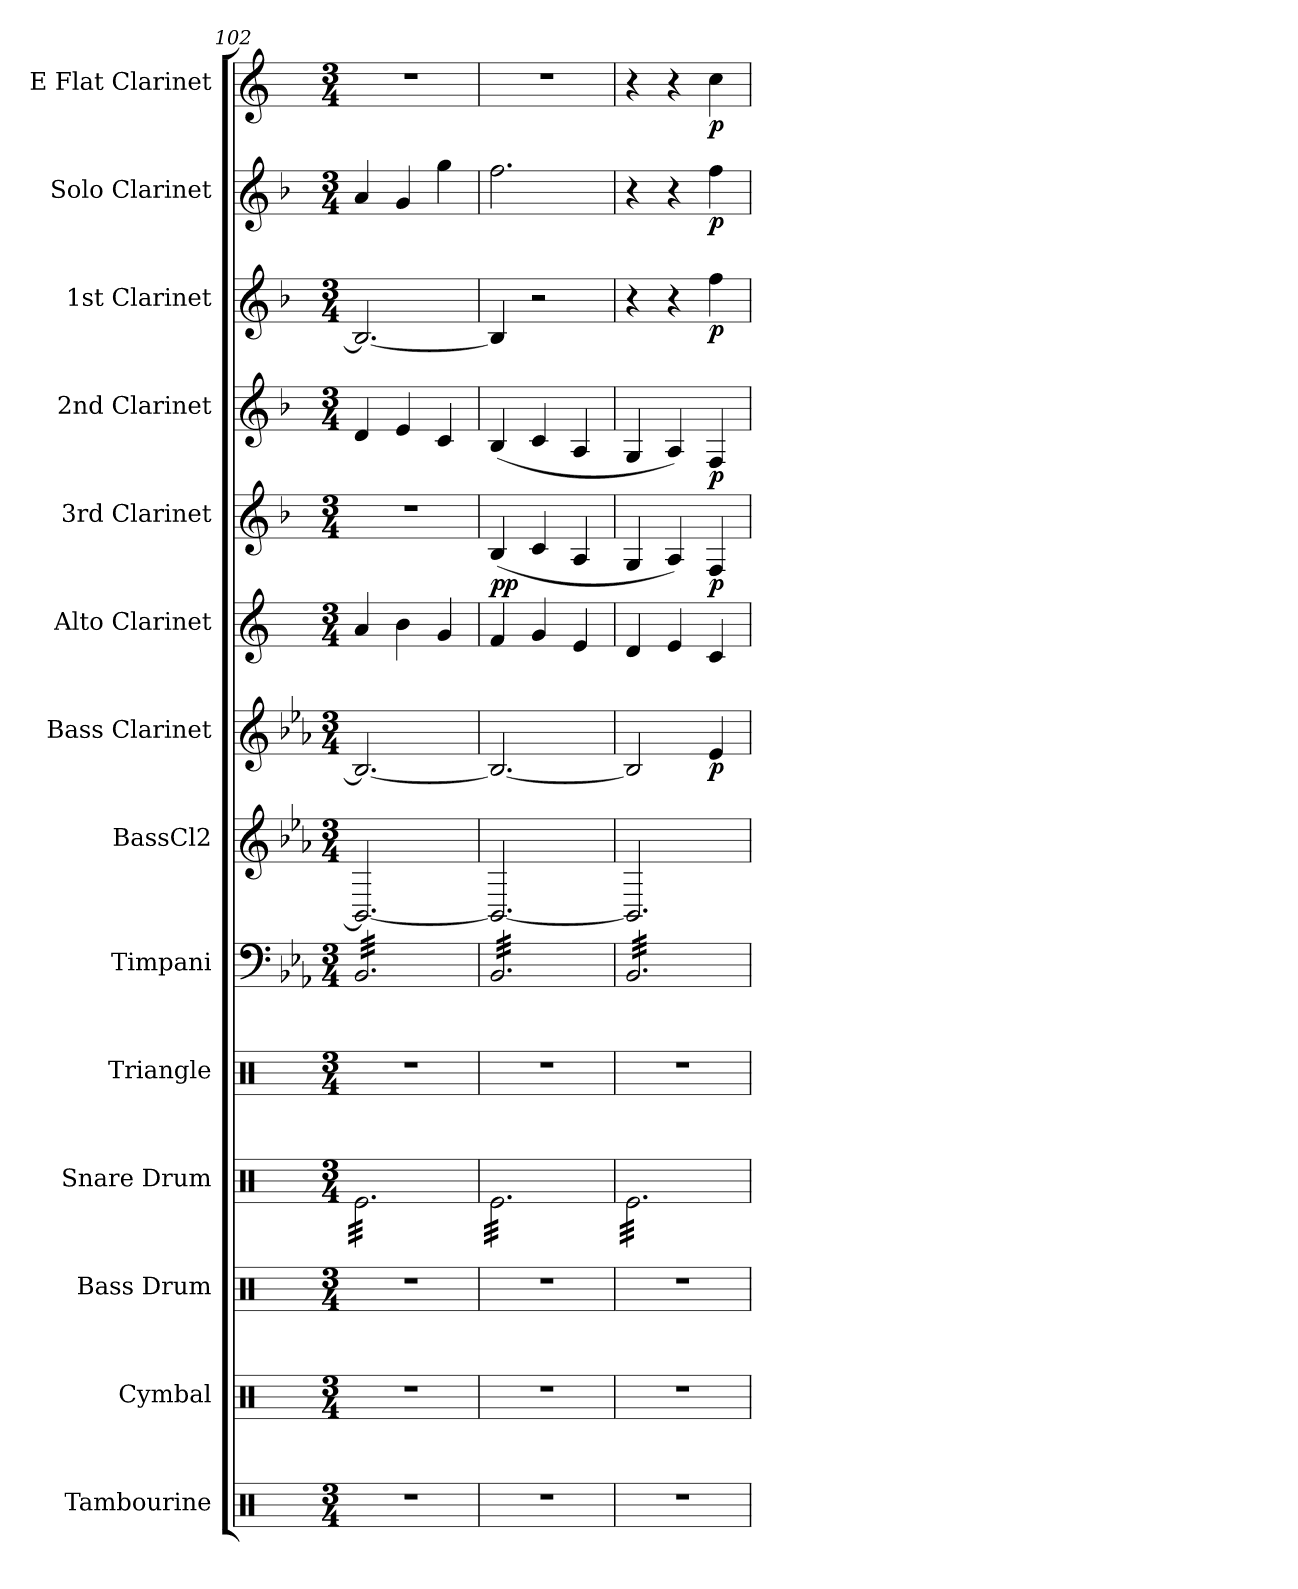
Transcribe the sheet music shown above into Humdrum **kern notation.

**kern	**kern	**kern	**kern	**kern	**kern	**kern	**kern	**dynam	**kern	**kern	**dynam	**kern	**dynam	**kern	**dynam	**kern	**dynam	**kern	**dynam
*part14	*part13	*part12	*part11	*part10	*part9	*part8	*part7	*part7	*part6	*part5	*part5	*part4	*part4	*part3	*part3	*part2	*part2	*part1	*part1
*staff14	*staff13	*staff12	*staff11	*staff10	*staff9	*staff8	*staff7	*staff7	*staff6	*staff5	*staff5	*staff4	*staff4	*staff3	*staff3	*staff2	*staff2	*staff1	*staff1
*I"Tambourine	*I"Cymbal	*I"Bass Drum	*I"Snare Drum	*I"Triangle	*I"Timpani	*I"BassCl2	*I"Bass Clarinet	*	*I"Alto Clarinet	*I"3rd Clarinet	*	*I"2nd Clarinet	*	*I"1st Clarinet	*	*I"Solo Clarinet	*	*I"E Flat Clarinet	*
*I'Tamb.	*I'Cym.	*I'B. Dr.	*I'Sn. Dr.	*I'Trgl.	*I'Timp.	*I'B. Cl2	*I'B. Cl.	*	*I'A. Cl.	*I'3rdCl.	*	*I'2nd Cl.	*	*I'1stCl.	*	*I'SoloCl.	*	*	*
*clefX	*clefX	*clefX	*clefX	*clefX	*clefF4	*clefG2	*clefG2	*	*clefG2	*clefG2	*	*clefG2	*	*clefG2	*	*clefG2	*	*clefG2	*
*	*	*	*	*	*	*ITrd8c14	*ITrd8c14	*	*ITrd5c9	*ITrd1c2	*	*ITrd1c2	*	*ITrd1c2	*	*ITrd1c2	*	*ITrd-2c-3	*
*k[]	*k[]	*k[]	*k[]	*k[]	*k[b-e-a-]	*k[b-e-a-]	*k[b-e-a-]	*	*k[b-e-a-]	*k[b-e-a-]	*	*k[b-e-a-]	*	*k[b-e-a-]	*	*k[b-e-a-]	*	*k[b-e-a-]	*
*M3/4	*M3/4	*M3/4	*M3/4	*M3/4	*M3/4	*M3/4	*M3/4	*	*M3/4	*M3/4	*	*M3/4	*	*M3/4	*	*M3/4	*	*M3/4	*
=102	=102	=102	=102	=102	=102	=102	=102	=102	=102	=102	=102	=102	=102	=102	=102	=102	=102	=102	=102
*	*	*	*tremolo	*	*	*	*	*	*	*	*	*	*	*	*	*	*	*	*
*	*	*	*	*	*tremolo	*	*	*	*	*	*	*	*	*	*	*	*	*	*
2.r	2.r	2.r	32Re\LLL	2.r	32BB-/LLL	2.BBB-/_	2.BB-/_	.	4c/	2.r	.	4c/	.	2.A-/_	.	4g/	.	2.r	.
.	.	.	32Re\	.	32BB-/	.	.	.	.	.	.	.	.	.	.	.	.	.	.
.	.	.	32Re\	.	32BB-/	.	.	.	.	.	.	.	.	.	.	.	.	.	.
.	.	.	32Re\	.	32BB-/	.	.	.	.	.	.	.	.	.	.	.	.	.	.
.	.	.	32Re\	.	32BB-/	.	.	.	.	.	.	.	.	.	.	.	.	.	.
.	.	.	32Re\	.	32BB-/	.	.	.	.	.	.	.	.	.	.	.	.	.	.
.	.	.	32Re\	.	32BB-/	.	.	.	.	.	.	.	.	.	.	.	.	.	.
.	.	.	32Re\	.	32BB-/	.	.	.	.	.	.	.	.	.	.	.	.	.	.
.	.	.	32Re\	.	32BB-/	.	.	.	4d\	.	.	4d/	.	.	.	4f/	.	.	.
.	.	.	32Re\	.	32BB-/	.	.	.	.	.	.	.	.	.	.	.	.	.	.
.	.	.	32Re\	.	32BB-/	.	.	.	.	.	.	.	.	.	.	.	.	.	.
.	.	.	32Re\	.	32BB-/	.	.	.	.	.	.	.	.	.	.	.	.	.	.
.	.	.	32Re\	.	32BB-/	.	.	.	.	.	.	.	.	.	.	.	.	.	.
.	.	.	32Re\	.	32BB-/	.	.	.	.	.	.	.	.	.	.	.	.	.	.
.	.	.	32Re\	.	32BB-/	.	.	.	.	.	.	.	.	.	.	.	.	.	.
.	.	.	32Re\	.	32BB-/	.	.	.	.	.	.	.	.	.	.	.	.	.	.
.	.	.	32Re\	.	32BB-/	.	.	.	4B-/	.	.	4B-/	.	.	.	4ff\	.	.	.
.	.	.	32Re\	.	32BB-/	.	.	.	.	.	.	.	.	.	.	.	.	.	.
.	.	.	32Re\	.	32BB-/	.	.	.	.	.	.	.	.	.	.	.	.	.	.
.	.	.	32Re\	.	32BB-/	.	.	.	.	.	.	.	.	.	.	.	.	.	.
.	.	.	32Re\	.	32BB-/	.	.	.	.	.	.	.	.	.	.	.	.	.	.
.	.	.	32Re\	.	32BB-/	.	.	.	.	.	.	.	.	.	.	.	.	.	.
.	.	.	32Re\	.	32BB-/	.	.	.	.	.	.	.	.	.	.	.	.	.	.
.	.	.	32Re\JJJ	.	32BB-/JJJ	.	.	.	.	.	.	.	.	.	.	.	.	.	.
=103	=103	=103	=103	=103	=103	=103	=103	=103	=103	=103	=103	=103	=103	=103	=103	=103	=103	=103	=103
!	!	!	!	!	!	!	!	!	!	!	!LO:DY:b	!	!	!	!	!	!	!	!
2.r	2.r	2.r	32Re\LLL	2.r	32BB-/LLL	2.BBB-/_	2.BB-/_	.	4A-/	(4A-/	pp	(4A-/	.	4A-/]	.	2.ee-\	.	2.r	.
.	.	.	32Re\	.	32BB-/	.	.	.	.	.	.	.	.	.	.	.	.	.	.
.	.	.	32Re\	.	32BB-/	.	.	.	.	.	.	.	.	.	.	.	.	.	.
.	.	.	32Re\	.	32BB-/	.	.	.	.	.	.	.	.	.	.	.	.	.	.
.	.	.	32Re\	.	32BB-/	.	.	.	.	.	.	.	.	.	.	.	.	.	.
.	.	.	32Re\	.	32BB-/	.	.	.	.	.	.	.	.	.	.	.	.	.	.
.	.	.	32Re\	.	32BB-/	.	.	.	.	.	.	.	.	.	.	.	.	.	.
.	.	.	32Re\	.	32BB-/	.	.	.	.	.	.	.	.	.	.	.	.	.	.
.	.	.	32Re\	.	32BB-/	.	.	.	4B-/	4B-/	.	4B-/	.	2r	.	.	.	.	.
.	.	.	32Re\	.	32BB-/	.	.	.	.	.	.	.	.	.	.	.	.	.	.
.	.	.	32Re\	.	32BB-/	.	.	.	.	.	.	.	.	.	.	.	.	.	.
.	.	.	32Re\	.	32BB-/	.	.	.	.	.	.	.	.	.	.	.	.	.	.
.	.	.	32Re\	.	32BB-/	.	.	.	.	.	.	.	.	.	.	.	.	.	.
.	.	.	32Re\	.	32BB-/	.	.	.	.	.	.	.	.	.	.	.	.	.	.
.	.	.	32Re\	.	32BB-/	.	.	.	.	.	.	.	.	.	.	.	.	.	.
.	.	.	32Re\	.	32BB-/	.	.	.	.	.	.	.	.	.	.	.	.	.	.
.	.	.	32Re\	.	32BB-/	.	.	.	4G/	4G/	.	4G/	.	.	.	.	.	.	.
.	.	.	32Re\	.	32BB-/	.	.	.	.	.	.	.	.	.	.	.	.	.	.
.	.	.	32Re\	.	32BB-/	.	.	.	.	.	.	.	.	.	.	.	.	.	.
.	.	.	32Re\	.	32BB-/	.	.	.	.	.	.	.	.	.	.	.	.	.	.
.	.	.	32Re\	.	32BB-/	.	.	.	.	.	.	.	.	.	.	.	.	.	.
.	.	.	32Re\	.	32BB-/	.	.	.	.	.	.	.	.	.	.	.	.	.	.
.	.	.	32Re\	.	32BB-/	.	.	.	.	.	.	.	.	.	.	.	.	.	.
.	.	.	32Re\JJJ	.	32BB-/JJJ	.	.	.	.	.	.	.	.	.	.	.	.	.	.
=104	=104	=104	=104	=104	=104	=104	=104	=104	=104	=104	=104	=104	=104	=104	=104	=104	=104	=104	=104
2.r	2.r	2.r	32Re\LLL	2.r	32BB-/LLL	2.BBB-/]	2BB-/]	.	4F/	4F/	.	4F/	.	4r	.	4r	.	4r	.
.	.	.	32Re\	.	32BB-/	.	.	.	.	.	.	.	.	.	.	.	.	.	.
.	.	.	32Re\	.	32BB-/	.	.	.	.	.	.	.	.	.	.	.	.	.	.
.	.	.	32Re\	.	32BB-/	.	.	.	.	.	.	.	.	.	.	.	.	.	.
.	.	.	32Re\	.	32BB-/	.	.	.	.	.	.	.	.	.	.	.	.	.	.
.	.	.	32Re\	.	32BB-/	.	.	.	.	.	.	.	.	.	.	.	.	.	.
.	.	.	32Re\	.	32BB-/	.	.	.	.	.	.	.	.	.	.	.	.	.	.
.	.	.	32Re\	.	32BB-/	.	.	.	.	.	.	.	.	.	.	.	.	.	.
.	.	.	32Re\	.	32BB-/	.	.	.	4G/	4G/)	.	4G/)	.	4r	.	4r	.	4r	.
.	.	.	32Re\	.	32BB-/	.	.	.	.	.	.	.	.	.	.	.	.	.	.
.	.	.	32Re\	.	32BB-/	.	.	.	.	.	.	.	.	.	.	.	.	.	.
.	.	.	32Re\	.	32BB-/	.	.	.	.	.	.	.	.	.	.	.	.	.	.
.	.	.	32Re\	.	32BB-/	.	.	.	.	.	.	.	.	.	.	.	.	.	.
.	.	.	32Re\	.	32BB-/	.	.	.	.	.	.	.	.	.	.	.	.	.	.
.	.	.	32Re\	.	32BB-/	.	.	.	.	.	.	.	.	.	.	.	.	.	.
.	.	.	32Re\	.	32BB-/	.	.	.	.	.	.	.	.	.	.	.	.	.	.
!	!	!	!	!	!	!	!	!LO:DY:b	!	!	!LO:DY:b	!	!LO:DY:b	!	!LO:DY:b	!	!LO:DY:b	!	!LO:DY:b
.	.	.	32Re\	.	32BB-/	.	4E-/	p	4E-/	4E-/	p	4E-/	p	4ee-\	p	4ee-\	p	4ee-\	p
.	.	.	32Re\	.	32BB-/	.	.	.	.	.	.	.	.	.	.	.	.	.	.
.	.	.	32Re\	.	32BB-/	.	.	.	.	.	.	.	.	.	.	.	.	.	.
.	.	.	32Re\	.	32BB-/	.	.	.	.	.	.	.	.	.	.	.	.	.	.
.	.	.	32Re\	.	32BB-/	.	.	.	.	.	.	.	.	.	.	.	.	.	.
.	.	.	32Re\	.	32BB-/	.	.	.	.	.	.	.	.	.	.	.	.	.	.
.	.	.	32Re\	.	32BB-/	.	.	.	.	.	.	.	.	.	.	.	.	.	.
.	.	.	32Re\JJJ	.	32BB-/JJJ	.	.	.	.	.	.	.	.	.	.	.	.	.	.
*	*	*	*	*	*Xtremolo	*	*	*	*	*	*	*	*	*	*	*	*	*	*
*	*	*	*Xtremolo	*	*	*	*	*	*	*	*	*	*	*	*	*	*	*	*
=	=	=	=	=	=	=	=	=	=	=	=	=	=	=	=	=	=	=	=
*-	*-	*-	*-	*-	*-	*-	*-	*-	*-	*-	*-	*-	*-	*-	*-	*-	*-	*-	*-
